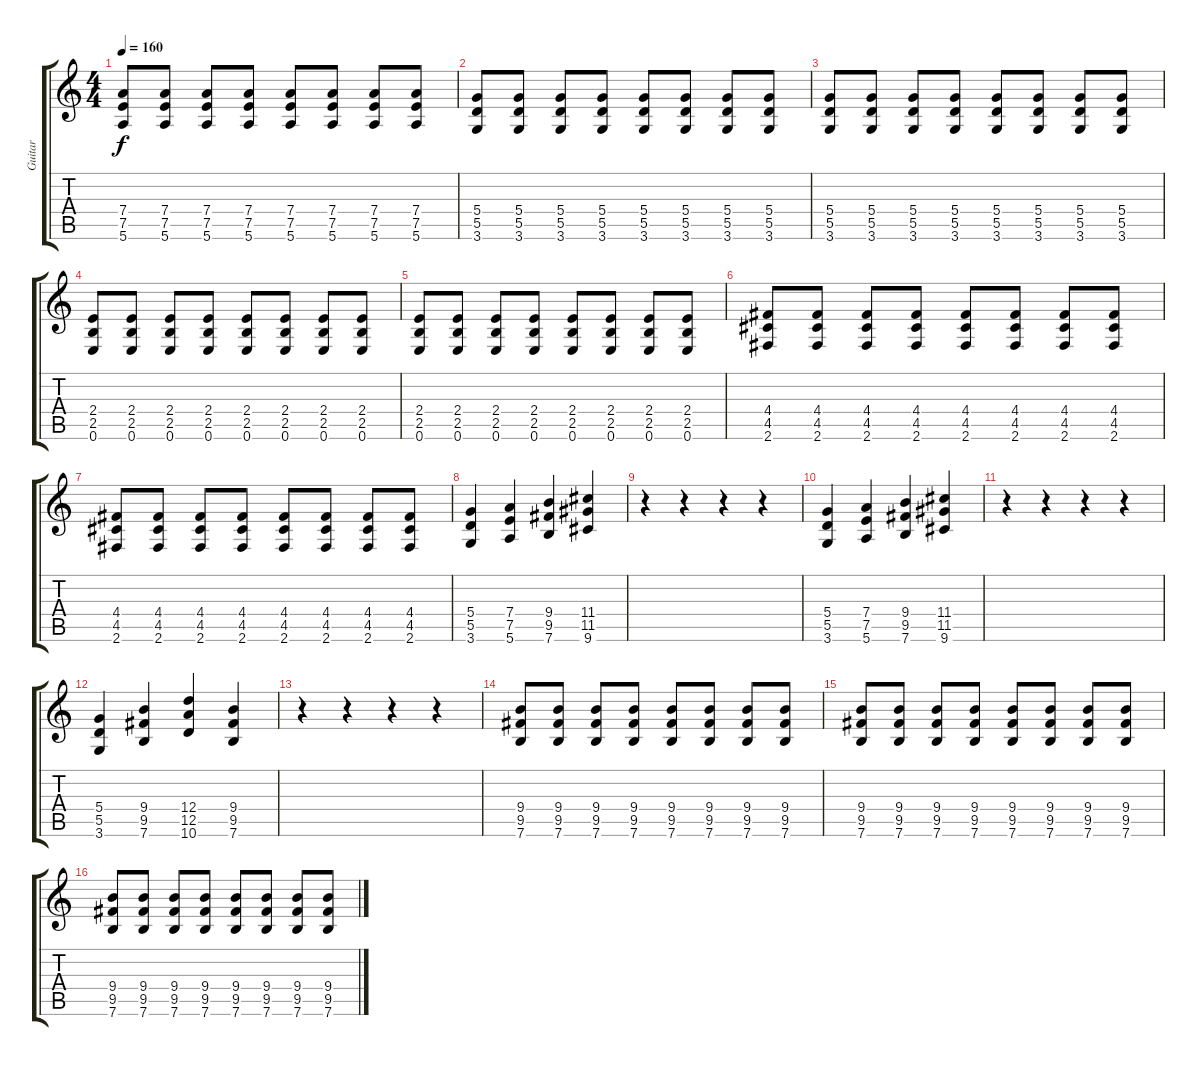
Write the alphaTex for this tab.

\track ("Guitar" "Guitar") {instrument overdrivenguitar}
\staff {score tabs}
\tuning (E4 B3 G3 D3 A2 E2) {hide}
\ts (4 4)
\tempo 160
\clef g2
\ks c
(7.4 7.5 5.6).8{dy f} (7.4 7.5 5.6).8 (7.4 7.5 5.6).8 (7.4 7.5 5.6).8 (7.4 7.5 5.6).8 (7.4 7.5 5.6).8 (7.4 7.5 5.6).8 (7.4 7.5 5.6).8 |
(5.4 5.5 3.6).8 (5.4 5.5 3.6).8 (5.4 5.5 3.6).8 (5.4 5.5 3.6).8 (5.4 5.5 3.6).8 (5.4 5.5 3.6).8 (5.4 5.5 3.6).8 (5.4 5.5 3.6).8 |
(5.4 5.5 3.6).8 (5.4 5.5 3.6).8 (5.4 5.5 3.6).8 (5.4 5.5 3.6).8 (5.4 5.5 3.6).8 (5.4 5.5 3.6).8 (5.4 5.5 3.6).8 (5.4 5.5 3.6).8 |
(2.4 2.5 0.6).8 (2.4 2.5 0.6).8 (2.4 2.5 0.6).8 (2.4 2.5 0.6).8 (2.4 2.5 0.6).8 (2.4 2.5 0.6).8 (2.4 2.5 0.6).8 (2.4 2.5 0.6).8 |
(2.4 2.5 0.6).8 (2.4 2.5 0.6).8 (2.4 2.5 0.6).8 (2.4 2.5 0.6).8 (2.4 2.5 0.6).8 (2.4 2.5 0.6).8 (2.4 2.5 0.6).8 (2.4 2.5 0.6).8 |
(4.4 4.5 2.6).8 (4.4 4.5 2.6).8 (4.4 4.5 2.6).8 (4.4 4.5 2.6).8 (4.4 4.5 2.6).8 (4.4 4.5 2.6).8 (4.4 4.5 2.6).8 (4.4 4.5 2.6).8 |
(4.4 4.5 2.6).8 (4.4 4.5 2.6).8 (4.4 4.5 2.6).8 (4.4 4.5 2.6).8 (4.4 4.5 2.6).8 (4.4 4.5 2.6).8 (4.4 4.5 2.6).8 (4.4 4.5 2.6).8 |
(5.4 5.5 3.6).4 (7.4 7.5 5.6).4 (9.4 9.5 7.6).4 (11.4 11.5 9.6).4 |
r.4 r.4 r.4 r.4 |
(5.4 5.5 3.6).4 (7.4 7.5 5.6).4 (9.4 9.5 7.6).4 (11.4 11.5 9.6).4 |
r.4 r.4 r.4 r.4 |
(5.4 5.5 3.6).4 (9.4 9.5 7.6).4 (12.4 12.5 10.6).4 (9.4 9.5 7.6).4 |
r.4 r.4 r.4 r.4 |
(9.4 9.5 7.6).8 (9.4 9.5 7.6).8 (9.4 9.5 7.6).8 (9.4 9.5 7.6).8 (9.4 9.5 7.6).8 (9.4 9.5 7.6).8 (9.4 9.5 7.6).8 (9.4 9.5 7.6).8 |
(9.4 9.5 7.6).8 (9.4 9.5 7.6).8 (9.4 9.5 7.6).8 (9.4 9.5 7.6).8 (9.4 9.5 7.6).8 (9.4 9.5 7.6).8 (9.4 9.5 7.6).8 (9.4 9.5 7.6).8 |
(9.4 9.5 7.6).8 (9.4 9.5 7.6).8 (9.4 9.5 7.6).8 (9.4 9.5 7.6).8 (9.4 9.5 7.6).8 (9.4 9.5 7.6).8 (9.4 9.5 7.6).8 (9.4 9.5 7.6).8
